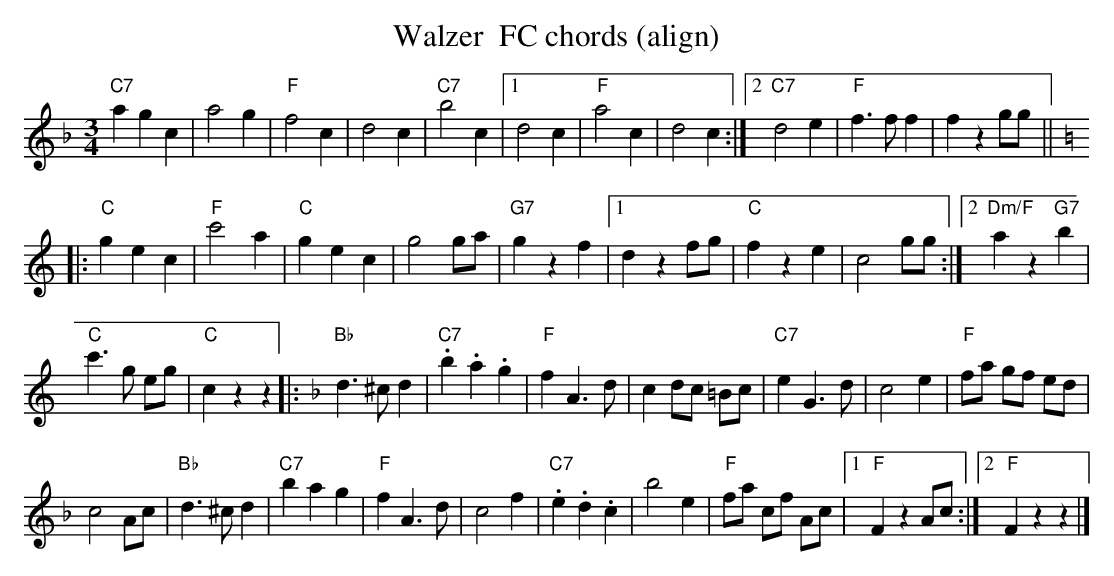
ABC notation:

X:1
T:  Walzer  FC chords (align)
M:3/4
L:1/4
K:F %%MIDI gchordon
"C7"agc | a2g | "F"f2c | d2c | "C7"b2c |1 d2c | "F"a2c | d2c :|2 "C7"d2e | "F"f>ff | fzg/g/ ||
|: [K:C] "C"gec | "F"c'2a | "C"gec | g2g/a/ | "G7"gzf |1 dzf/g/ | "C"fze | c2g/g/ :|2 \
"Dm/F"az"G7"b |
 "C"c'>g e/g/ | "C"czz |: [K:F] "Bb"d>^cd | "C7".b.a.g | "F"fA>d |   c d/c/ =B/c/ | \
"C7"eG>d | c2e | "F"f/a/ g/f/ e/d/ |
 c2 A/c/ | "Bb"d>^cd | "C7"bag | "F"fA>d | \
c2f | "C7".e.d.c | b2e | "F"f/a/ c/f/ A/c/ |1 "F"FzA/c/ :|2 "F"Fzz |]
